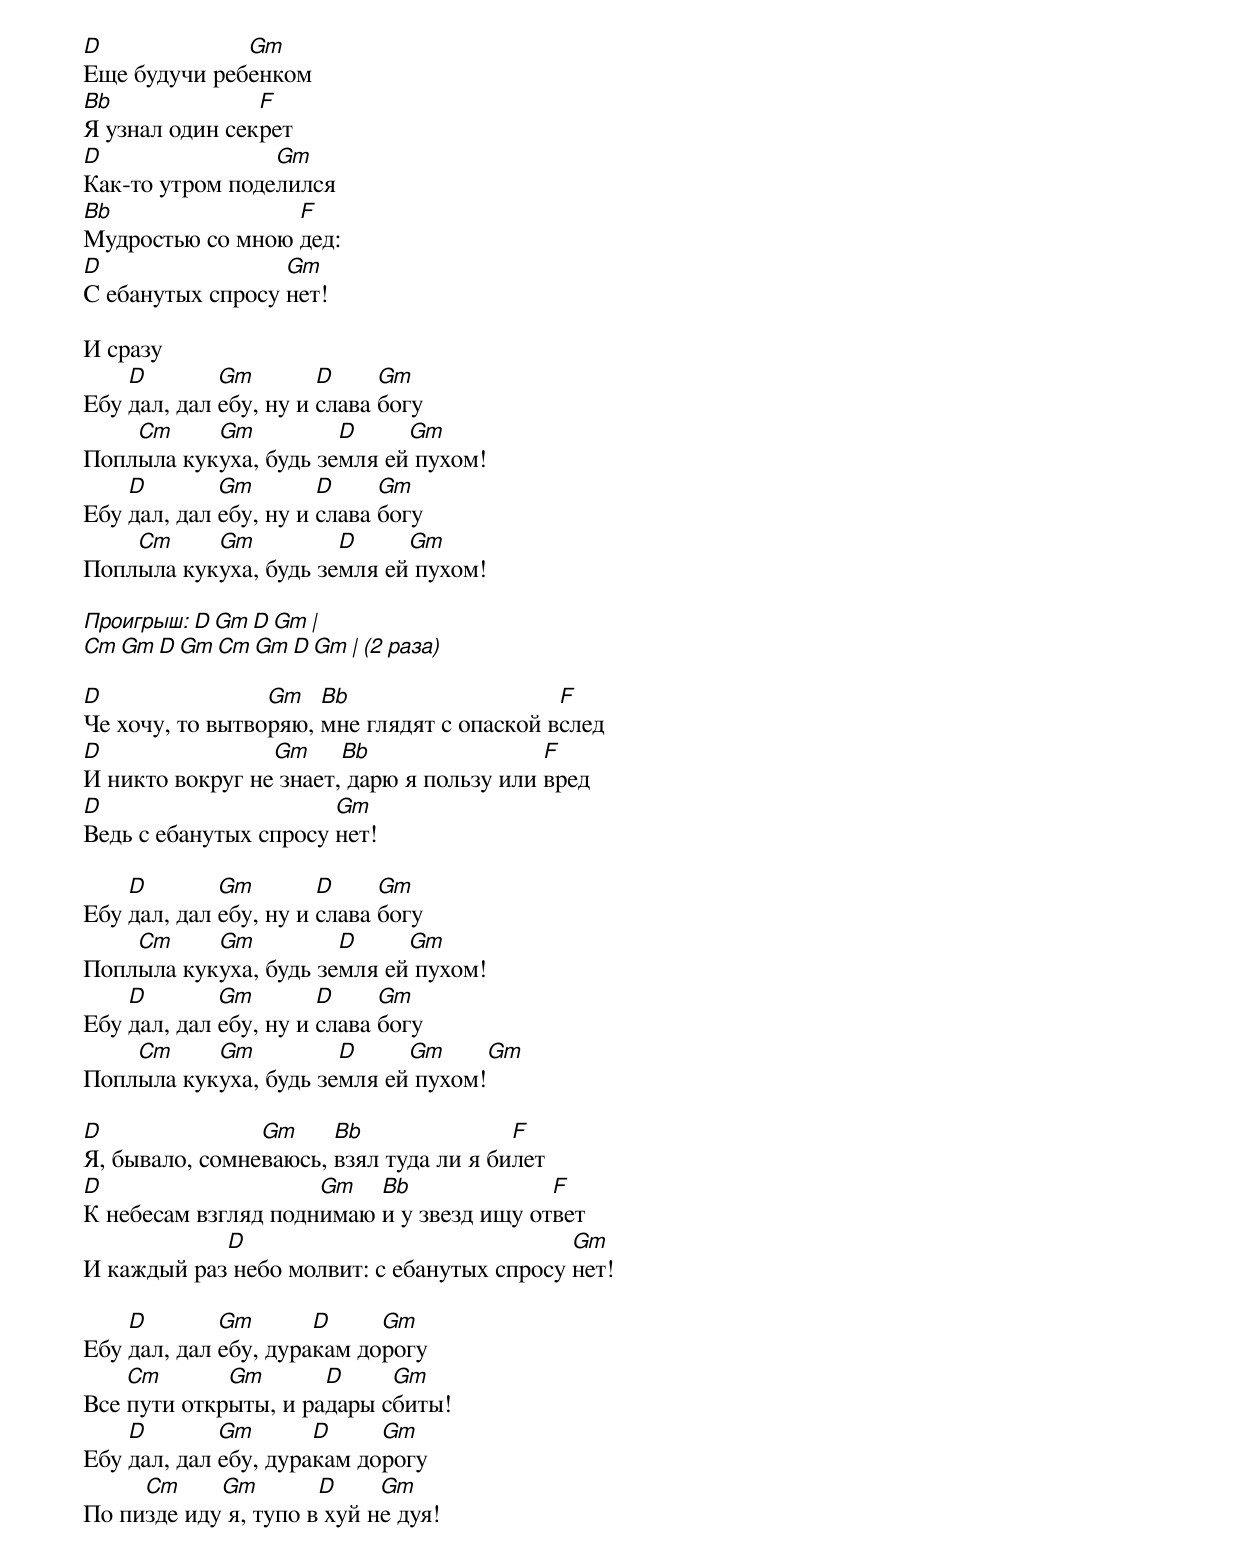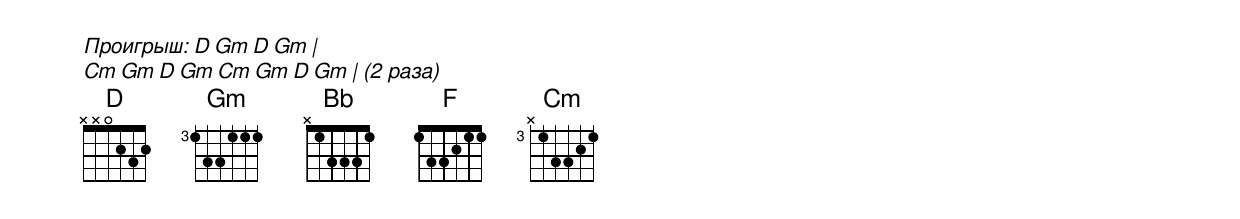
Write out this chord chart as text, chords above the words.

D             Gm
Еще будучи ребенком
Bb              F
Я узнал один секрет
D                Gm
Как-то утром поделился
Bb                F
Мудростью со мною дед:
D                 Gm
С ебанутых спросу нет!

И сразу
    D        Gm        D     Gm
Ебу дал, дал ебу, ну и слава богу
    Cm     Gm          D     Gm
Поплыла кукуха, будь земля ей пухом!
    D        Gm        D     Gm
Ебу дал, дал ебу, ну и слава богу
    Cm     Gm          D     Gm
Поплыла кукуха, будь земля ей пухом!

Проигрыш: D Gm D Gm             |
         Cm Gm D Gm Cm Gm D Gm | (2 раза)

D                Gm   Bb                    F
Че хочу, то вытворяю, мне глядят с опаской вслед
D                Gm     Bb                 F
И никто вокруг не знает, дарю я пользу или вред
D                      Gm
Ведь с ебанутых спросу нет!

    D        Gm        D     Gm
Ебу дал, дал ебу, ну и слава богу
    Cm     Gm          D     Gm
Поплыла кукуха, будь земля ей пухом!
    D        Gm        D     Gm
Ебу дал, дал ебу, ну и слава богу
    Cm     Gm          D     Gm      Gm
Поплыла кукуха, будь земля ей пухом!

D               Gm     Bb               F
Я, бывало, сомневаюсь, взял туда ли я билет
D                    Gm   Bb              F
К небесам взгляд поднимаю и у звезд ищу ответ
            D                               Gm
И каждый раз небо молвит: с ебанутых спросу нет!

    D        Gm       D     Gm
Ебу дал, дал ебу, дуракам дорогу
    Cm       Gm       D     Gm
Все пути открыты, и радары сбиты!
    D        Gm       D     Gm
Ебу дал, дал ебу, дуракам дорогу
     Cm     Gm        D     Gm
По пизде иду я, тупо в хуй не дуя!

Проигрыш: D Gm D Gm             |
         Cm Gm D Gm Cm Gm D Gm | (2 раза)
